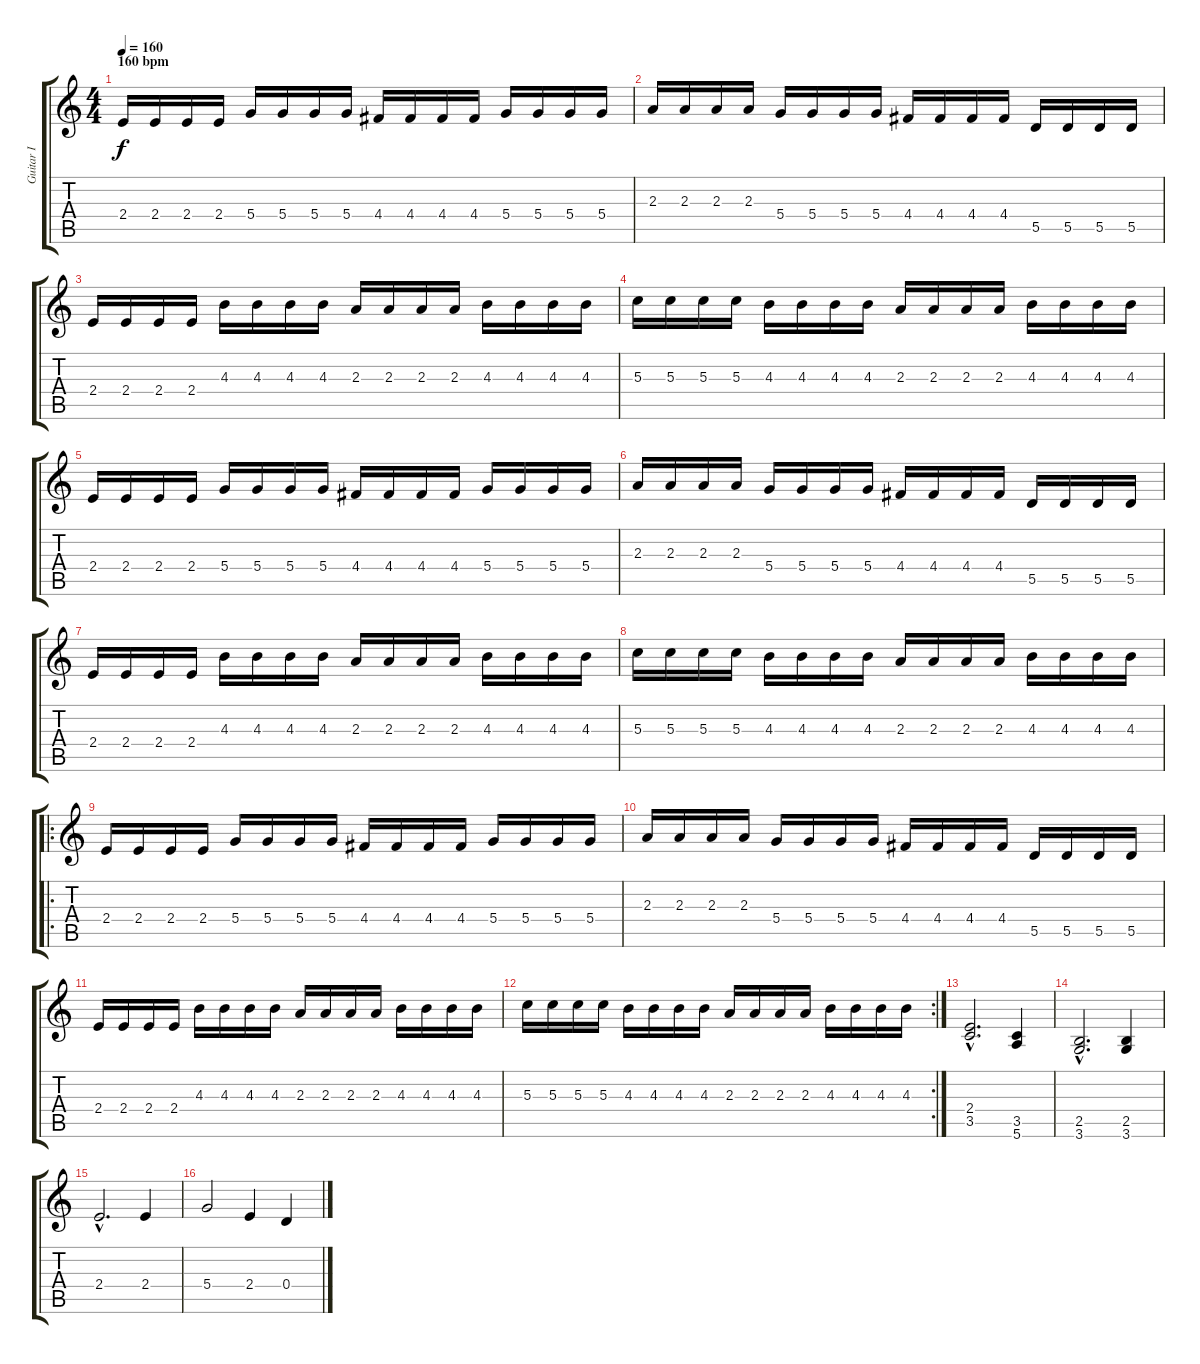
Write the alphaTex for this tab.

\track ("Guitar I" "Guitar I") {instrument distortionguitar}
\staff {score tabs}
\tuning (E4 B3 G3 D3 A2 E2) {hide}
\ts (4 4)
\section ("" "160 bpm")
\tempo 160
\clef g2
\ks c
2.4.16{dy f} 2.4.16 2.4.16 2.4.16 5.4.16 5.4.16 5.4.16 5.4.16 4.4.16 4.4.16 4.4.16 4.4.16 5.4.16 5.4.16 5.4.16 5.4.16 |
2.3.16 2.3.16 2.3.16 2.3.16 5.4.16 5.4.16 5.4.16 5.4.16 4.4.16 4.4.16 4.4.16 4.4.16 5.5.16 5.5.16 5.5.16 5.5.16 |
2.4.16 2.4.16 2.4.16 2.4.16 4.3.16 4.3.16 4.3.16 4.3.16 2.3.16 2.3.16 2.3.16 2.3.16 4.3.16 4.3.16 4.3.16 4.3.16 |
5.3.16 5.3.16 5.3.16 5.3.16 4.3.16 4.3.16 4.3.16 4.3.16 2.3.16 2.3.16 2.3.16 2.3.16 4.3.16 4.3.16 4.3.16 4.3.16 |
2.4.16 2.4.16 2.4.16 2.4.16 5.4.16 5.4.16 5.4.16 5.4.16 4.4.16 4.4.16 4.4.16 4.4.16 5.4.16 5.4.16 5.4.16 5.4.16 |
2.3.16 2.3.16 2.3.16 2.3.16 5.4.16 5.4.16 5.4.16 5.4.16 4.4.16 4.4.16 4.4.16 4.4.16 5.5.16 5.5.16 5.5.16 5.5.16 |
2.4.16 2.4.16 2.4.16 2.4.16 4.3.16 4.3.16 4.3.16 4.3.16 2.3.16 2.3.16 2.3.16 2.3.16 4.3.16 4.3.16 4.3.16 4.3.16 |
5.3.16 5.3.16 5.3.16 5.3.16 4.3.16 4.3.16 4.3.16 4.3.16 2.3.16 2.3.16 2.3.16 2.3.16 4.3.16 4.3.16 4.3.16 4.3.16 |
\ro
2.4.16 2.4.16 2.4.16 2.4.16 5.4.16 5.4.16 5.4.16 5.4.16 4.4.16 4.4.16 4.4.16 4.4.16 5.4.16 5.4.16 5.4.16 5.4.16 |
2.3.16 2.3.16 2.3.16 2.3.16 5.4.16 5.4.16 5.4.16 5.4.16 4.4.16 4.4.16 4.4.16 4.4.16 5.5.16 5.5.16 5.5.16 5.5.16 |
2.4.16 2.4.16 2.4.16 2.4.16 4.3.16 4.3.16 4.3.16 4.3.16 2.3.16 2.3.16 2.3.16 2.3.16 4.3.16 4.3.16 4.3.16 4.3.16 |
\rc 2
5.3.16 5.3.16 5.3.16 5.3.16 4.3.16 4.3.16 4.3.16 4.3.16 2.3.16 2.3.16 2.3.16 2.3.16 4.3.16 4.3.16 4.3.16 4.3.16 |
(2.4{hac} 3.5{hac}).2{d} (3.5 5.6).4 |
(2.5{hac} 3.6{hac}).2{d} (2.5 3.6).4 |
2.4{hac}.2{d} 2.4.4 |
5.4.2 2.4.4 0.4.4
